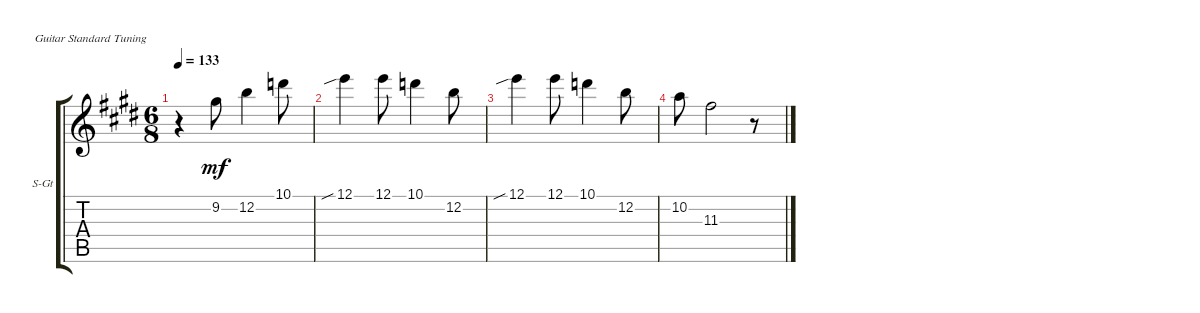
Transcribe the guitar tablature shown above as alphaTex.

\defaultSystemsLayout 4
\bracketExtendMode groupsimilarinstruments
\firstSystemTrackNameOrientation horizontal
\otherSystemsTrackNameOrientation horizontal
\track ("Guitar George" "S-Gt") {instrument acousticguitarsteel}
\staff {score tabs}
\tuning (E4 B3 G3 D3 A2 E2)
\ts (6 8)
\tempo 133
\clef g2
\ks e
r.4{dy mf instrument acousticguitarsteel} 9.2.8 12.2.4 10.1.8 |
12.1{sib}.4 12.1.8 10.1.4 12.2.8 |
12.1{sib}.4 12.1.8 10.1.4 12.2.8 |
10.2.8 11.3.2 r.8
